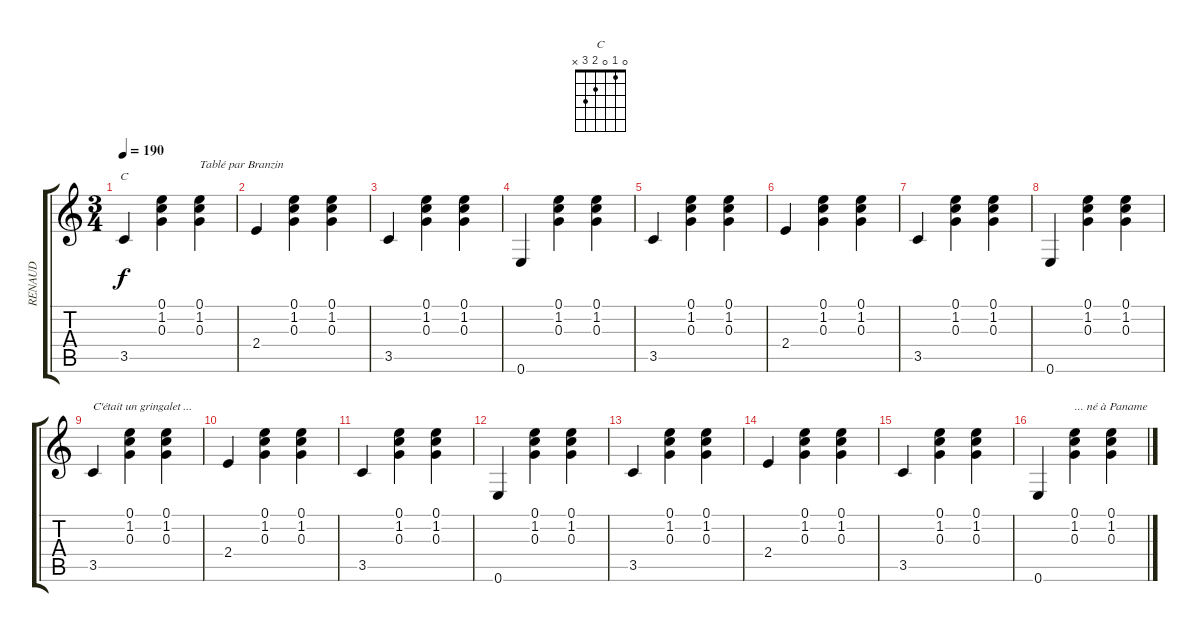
\track ("RENAUD" "RENAUD") {instrument acousticguitarnylon}
\staff {score tabs}
\tuning (E4 B3 G3 D3 A2 E2) {hide}
\chord ("C" 0 1 0 2 3 x)
\ts (3 4)
\tempo 190
\clef g2
\ks c
3.5.4{ch "C" dy f instrument acousticguitarnylon} (0.1 1.2 0.3).4 (0.1 1.2 0.3).4{txt "Tablé par Branzin"} |
2.4.4 (0.1 1.2 0.3).4 (0.1 1.2 0.3).4 |
3.5.4 (0.1 1.2 0.3).4 (0.1 1.2 0.3).4 |
0.6.4 (0.1 1.2 0.3).4 (0.1 1.2 0.3).4 |
3.5.4 (0.1 1.2 0.3).4 (0.1 1.2 0.3).4 |
2.4.4 (0.1 1.2 0.3).4 (0.1 1.2 0.3).4 |
3.5.4 (0.1 1.2 0.3).4 (0.1 1.2 0.3).4 |
0.6.4 (0.1 1.2 0.3).4 (0.1 1.2 0.3).4 |
3.5.4{txt "C'était un gringalet ..."} (0.1 1.2 0.3).4 (0.1 1.2 0.3).4 |
2.4.4 (0.1 1.2 0.3).4 (0.1 1.2 0.3).4 |
3.5.4 (0.1 1.2 0.3).4 (0.1 1.2 0.3).4 |
0.6.4 (0.1 1.2 0.3).4 (0.1 1.2 0.3).4 |
3.5.4 (0.1 1.2 0.3).4 (0.1 1.2 0.3).4 |
2.4.4 (0.1 1.2 0.3).4 (0.1 1.2 0.3).4 |
3.5.4 (0.1 1.2 0.3).4 (0.1 1.2 0.3).4 |
0.6.4 (0.1 1.2 0.3).4{txt "... né à Paname"} (0.1 1.2 0.3).4
